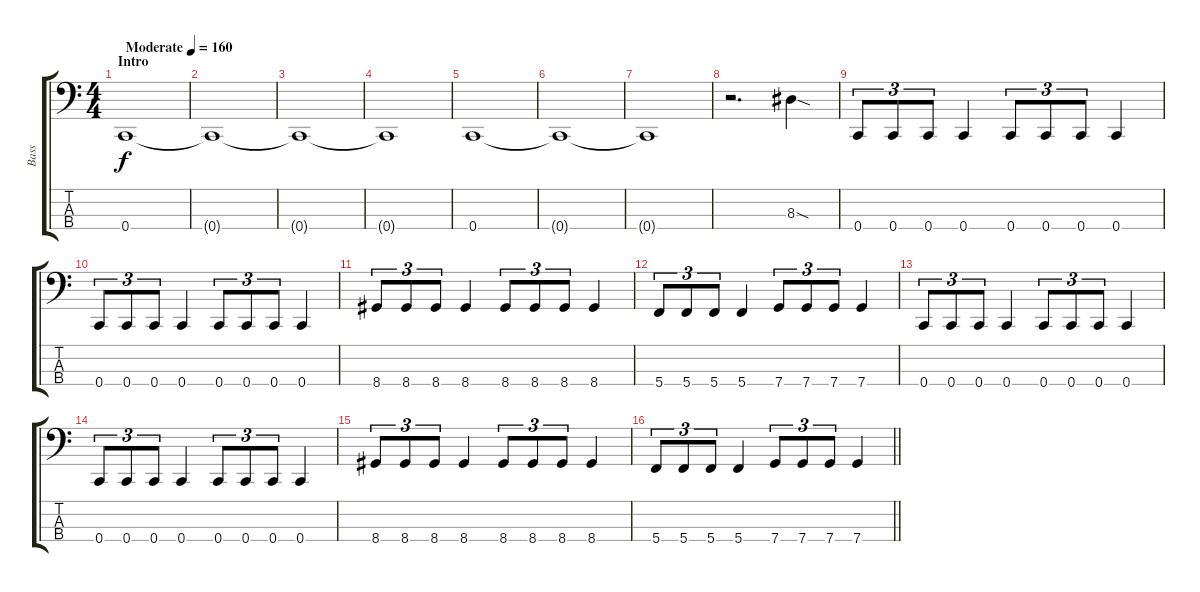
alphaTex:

\track ("Bass" "Bass") {instrument electricbasspick}
\staff {score tabs}
\tuning (F2 C2 G1 C1) {hide}
\ts (4 4)
\section ("" "Intro")
\tempo (160 "Moderate")
\clef f4
\ks c
0.4.1{dy f instrument electricbasspick} |
0.4{t}.1 |
0.4{t}.1 |
0.4{t}.1 |
0.4.1 |
0.4{t}.1 |
0.4{t}.1 |
r.2{d} 8.3{sod}.4 |
0.4.8{tu (3 2)} 0.4.8{tu (3 2)} 0.4.8{tu (3 2)} 0.4.4 0.4.8{tu (3 2)} 0.4.8{tu (3 2)} 0.4.8{tu (3 2)} 0.4.4 |
0.4.8{tu (3 2)} 0.4.8{tu (3 2)} 0.4.8{tu (3 2)} 0.4.4 0.4.8{tu (3 2)} 0.4.8{tu (3 2)} 0.4.8{tu (3 2)} 0.4.4 |
8.4.8{tu (3 2)} 8.4.8{tu (3 2)} 8.4.8{tu (3 2)} 8.4.4 8.4.8{tu (3 2)} 8.4.8{tu (3 2)} 8.4.8{tu (3 2)} 8.4.4 |
5.4.8{tu (3 2)} 5.4.8{tu (3 2)} 5.4.8{tu (3 2)} 5.4.4 7.4.8{tu (3 2)} 7.4.8{tu (3 2)} 7.4.8{tu (3 2)} 7.4.4 |
0.4.8{tu (3 2)} 0.4.8{tu (3 2)} 0.4.8{tu (3 2)} 0.4.4 0.4.8{tu (3 2)} 0.4.8{tu (3 2)} 0.4.8{tu (3 2)} 0.4.4 |
0.4.8{tu (3 2)} 0.4.8{tu (3 2)} 0.4.8{tu (3 2)} 0.4.4 0.4.8{tu (3 2)} 0.4.8{tu (3 2)} 0.4.8{tu (3 2)} 0.4.4 |
8.4.8{tu (3 2)} 8.4.8{tu (3 2)} 8.4.8{tu (3 2)} 8.4.4 8.4.8{tu (3 2)} 8.4.8{tu (3 2)} 8.4.8{tu (3 2)} 8.4.4 |
\barLineRight lightlight
5.4.8{tu (3 2)} 5.4.8{tu (3 2)} 5.4.8{tu (3 2)} 5.4.4 7.4.8{tu (3 2)} 7.4.8{tu (3 2)} 7.4.8{tu (3 2)} 7.4.4
